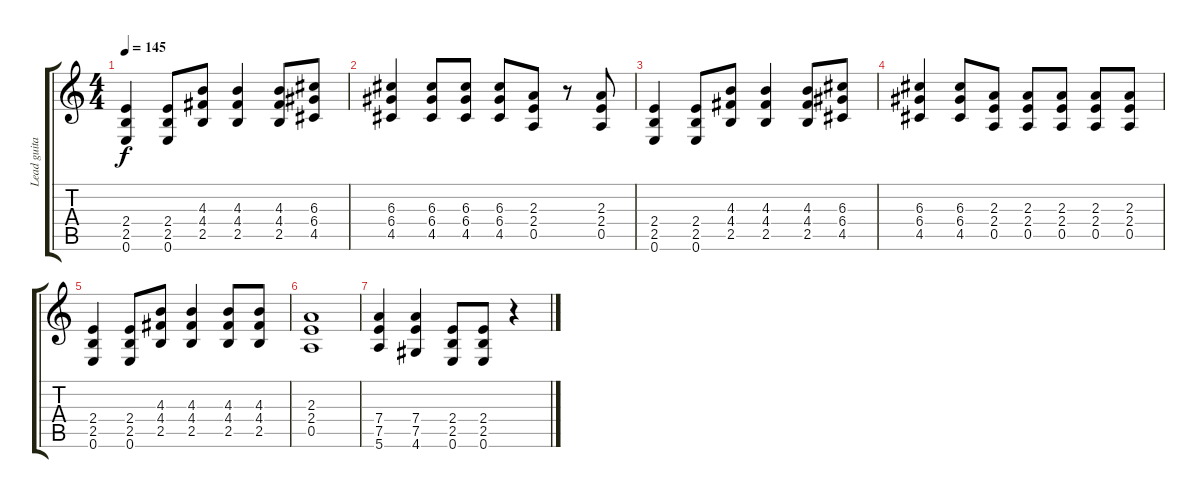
\track ("Lead guitar" "Lead guita") {instrument distortionguitar}
\staff {score tabs}
\tuning (E4 B3 G3 D3 A2 E2) {hide}
\ts (4 4)
\tempo 145
\clef g2
\ks c
(2.4 2.5 0.6).4{dy f} (2.4 2.5 0.6).8 (4.3 4.4 2.5).8 (4.3 4.4 2.5).4 (4.3 4.4 2.5).8 (6.3 6.4 4.5).8 |
(6.3 6.4 4.5).4 (6.3 6.4 4.5).8 (6.3 6.4 4.5).8 (6.3 6.4 4.5).8 (2.3 2.4 0.5).8 r.8 (2.3 2.4 0.5).8 |
(2.4 2.5 0.6).4 (2.4 2.5 0.6).8 (4.3 4.4 2.5).8 (4.3 4.4 2.5).4 (4.3 4.4 2.5).8 (6.3 6.4 4.5).8 |
(6.3 6.4 4.5).4 (6.3 6.4 4.5).8 (2.3 2.4 0.5).8 (2.3 2.4 0.5).8 (2.3 2.4 0.5).8 (2.3 2.4 0.5).8 (2.3 2.4 0.5).8 |
(2.4 2.5 0.6).4 (2.4 2.5 0.6).8 (4.3 4.4 2.5).8 (4.3 4.4 2.5).4 (4.3 4.4 2.5).8 (4.3 4.4 2.5).8 |
(2.3 2.4 0.5).1 |
(7.4 7.5 5.6).4 (7.4 7.5 4.6).4 (2.4 2.5 0.6).8 (2.4 2.5 0.6).8 r.4
